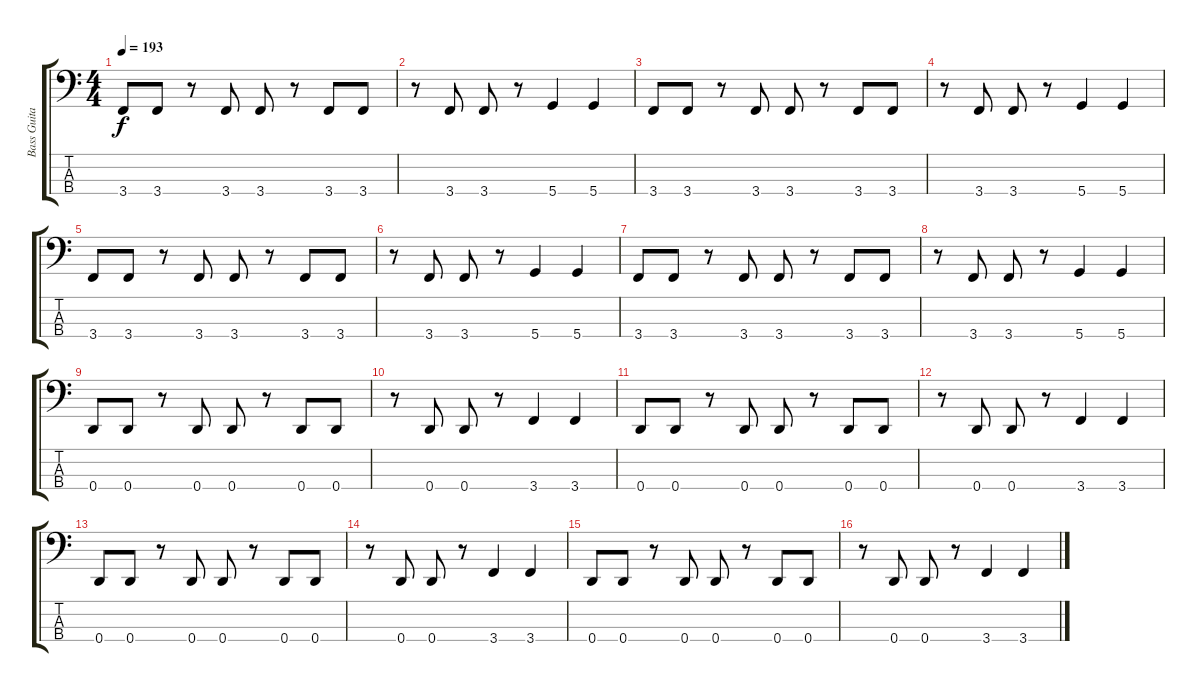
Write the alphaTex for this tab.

\track ("Bass Guitar" "Bass Guita") {instrument electricbasspick}
\staff {score tabs}
\tuning (G2 D2 A1 D1) {hide}
\ts (4 4)
\tempo 193
\clef f4
\ks c
3.4.8{dy f} 3.4.8 r.8 3.4.8 3.4.8 r.8 3.4.8 3.4.8 |
r.8 3.4.8 3.4.8 r.8 5.4.4 5.4.4 |
3.4.8 3.4.8 r.8 3.4.8 3.4.8 r.8 3.4.8 3.4.8 |
r.8 3.4.8 3.4.8 r.8 5.4.4 5.4.4 |
3.4.8 3.4.8 r.8 3.4.8 3.4.8 r.8 3.4.8 3.4.8 |
r.8 3.4.8 3.4.8 r.8 5.4.4 5.4.4 |
3.4.8 3.4.8 r.8 3.4.8 3.4.8 r.8 3.4.8 3.4.8 |
r.8 3.4.8 3.4.8 r.8 5.4.4 5.4.4 |
0.4.8 0.4.8 r.8 0.4.8 0.4.8 r.8 0.4.8 0.4.8 |
r.8 0.4.8 0.4.8 r.8 3.4.4 3.4.4 |
0.4.8 0.4.8 r.8 0.4.8 0.4.8 r.8 0.4.8 0.4.8 |
r.8 0.4.8 0.4.8 r.8 3.4.4 3.4.4 |
0.4.8 0.4.8 r.8 0.4.8 0.4.8 r.8 0.4.8 0.4.8 |
r.8 0.4.8 0.4.8 r.8 3.4.4 3.4.4 |
0.4.8 0.4.8 r.8 0.4.8 0.4.8 r.8 0.4.8 0.4.8 |
r.8 0.4.8 0.4.8 r.8 3.4.4 3.4.4
